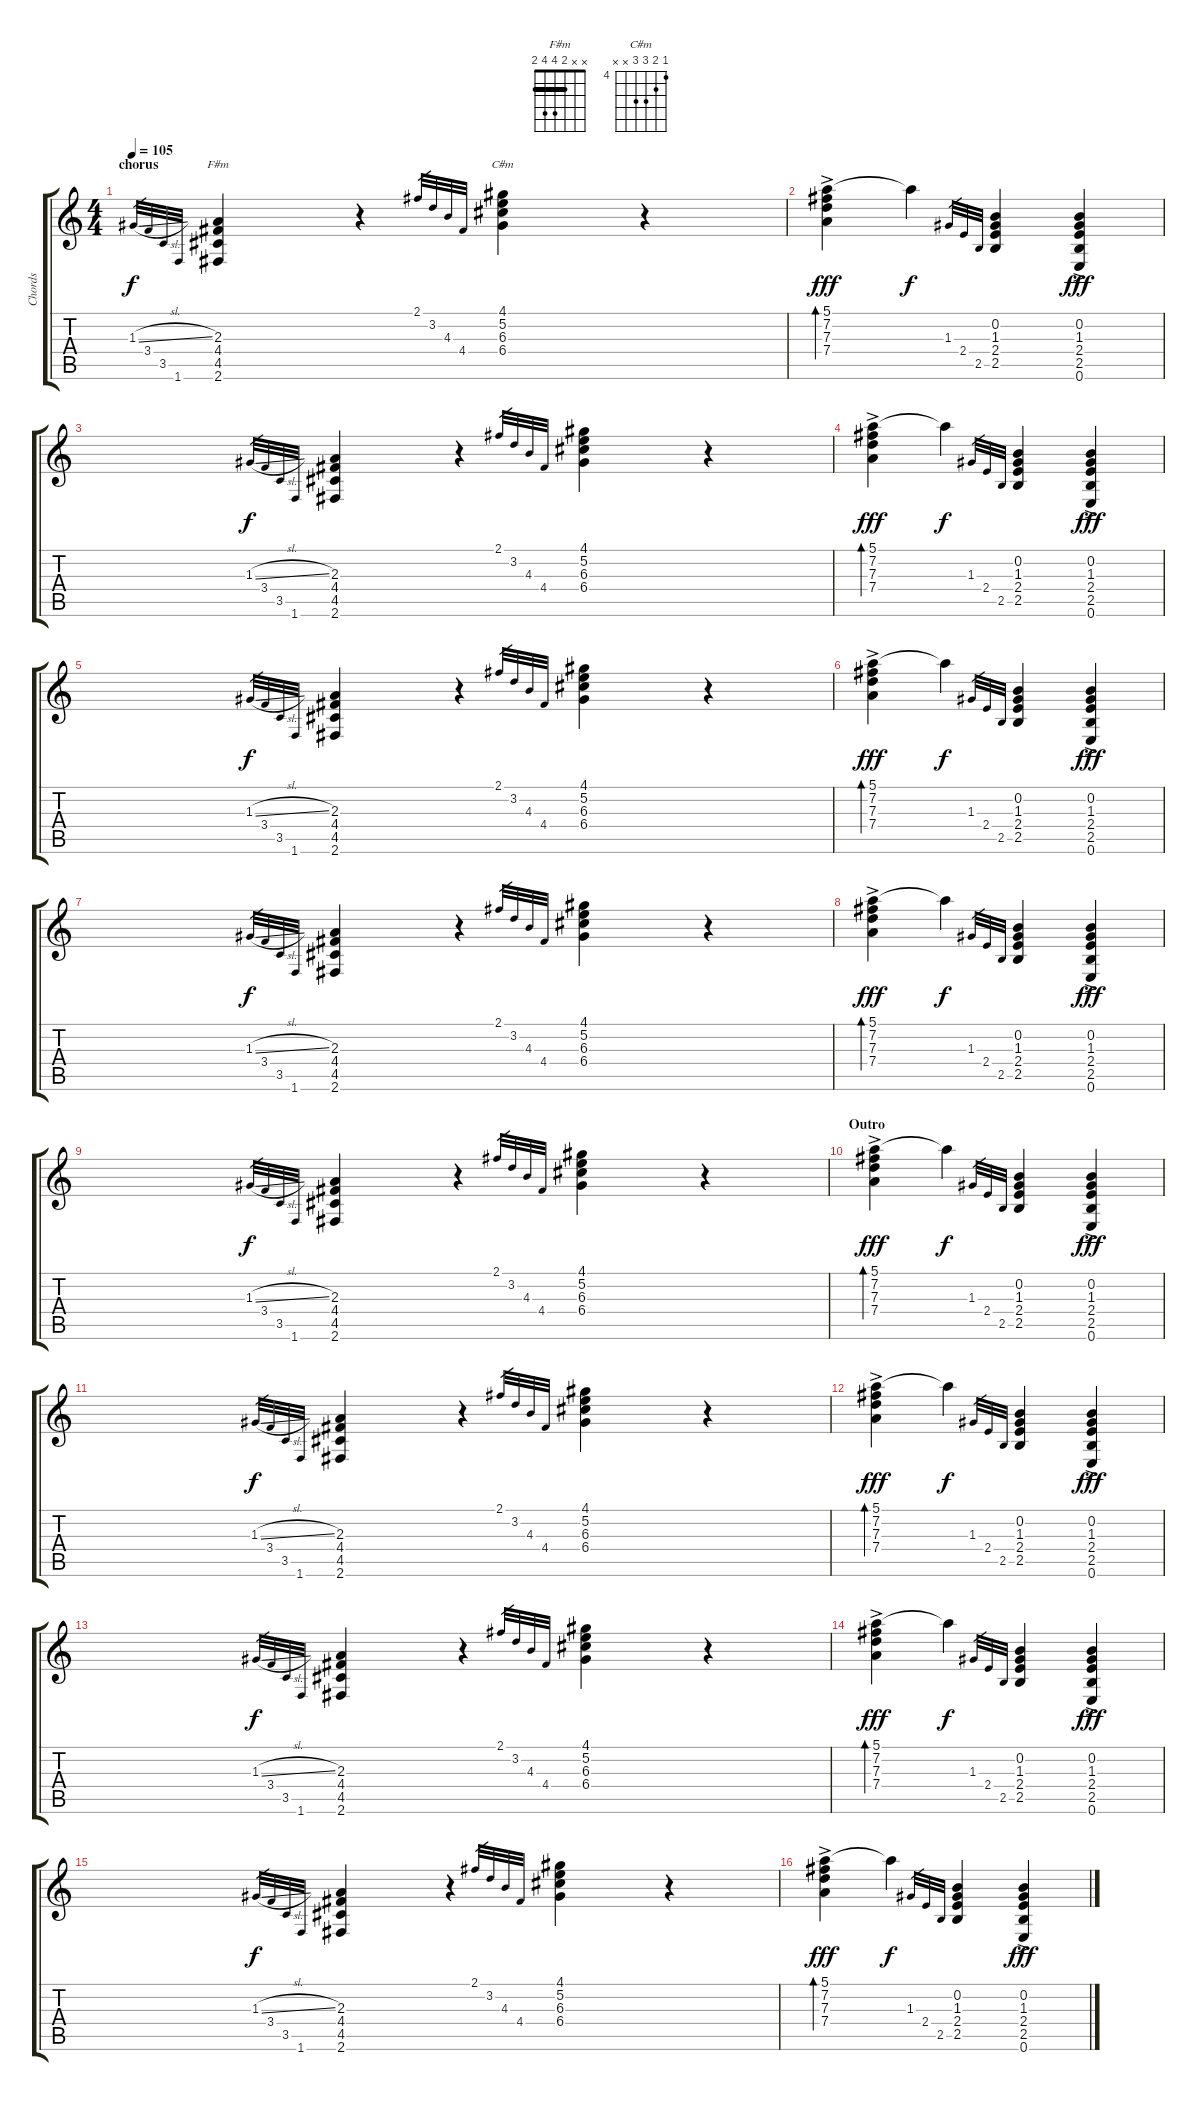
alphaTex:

\track ("Chords" "Chords") {instrument acousticguitarnylon}
\staff {score tabs}
\tuning (E4 B3 G3 D3 A2 E2) {hide}
\chord ("F#m" x x 2 4 4 2) {barre 2}
\chord ("C#m" 4 5 6 6 x x) {firstfret 4}
\ts (4 4)
\section ("" "chorus")
\tempo 105
\clef g2
\ks c
1.3{sl}.32{gr dy f} 3.4.32{gr} 3.5.32{gr} 1.6.32{gr} (2.3 4.4 4.5 2.6).4{ch "F#m"} r.4 2.1.32{gr} 3.2.32{gr} 4.3.32{gr} 4.4.32{gr} (4.1 5.2 6.3 6.4).4{ch "C#m"} r.4 |
(5.1 7.2{ac} 7.3{ac} 7.4).4{bd 30 dy fff} 5.1{t}.4{dy f} 1.3.32{gr} 2.4.32{gr} 2.5.32{gr} (0.2 1.3 2.4 2.5).4 (0.2 1.3 2.4{ac} 2.5{ac} 0.6).4{dy fff} |
1.3{sl}.32{gr dy f} 3.4.32{gr} 3.5.32{gr} 1.6.32{gr} (2.3 4.4 4.5 2.6).4 r.4 2.1.32{gr} 3.2.32{gr} 4.3.32{gr} 4.4.32{gr} (4.1 5.2 6.3 6.4).4 r.4 |
(5.1 7.2{ac} 7.3{ac} 7.4).4{bd 30 dy fff} 5.1{t}.4{dy f} 1.3.32{gr} 2.4.32{gr} 2.5.32{gr} (0.2 1.3 2.4 2.5).4 (0.2 1.3 2.4{ac} 2.5{ac} 0.6).4{dy fff} |
1.3{sl}.32{gr dy f} 3.4.32{gr} 3.5.32{gr} 1.6.32{gr} (2.3 4.4 4.5 2.6).4 r.4 2.1.32{gr} 3.2.32{gr} 4.3.32{gr} 4.4.32{gr} (4.1 5.2 6.3 6.4).4 r.4 |
(5.1 7.2{ac} 7.3{ac} 7.4).4{bd 30 dy fff} 5.1{t}.4{dy f} 1.3.32{gr} 2.4.32{gr} 2.5.32{gr} (0.2 1.3 2.4 2.5).4 (0.2 1.3 2.4{ac} 2.5{ac} 0.6).4{dy fff} |
1.3{sl}.32{gr dy f} 3.4.32{gr} 3.5.32{gr} 1.6.32{gr} (2.3 4.4 4.5 2.6).4 r.4 2.1.32{gr} 3.2.32{gr} 4.3.32{gr} 4.4.32{gr} (4.1 5.2 6.3 6.4).4 r.4 |
(5.1 7.2{ac} 7.3{ac} 7.4).4{bd 30 dy fff} 5.1{t}.4{dy f} 1.3.32{gr} 2.4.32{gr} 2.5.32{gr} (0.2 1.3 2.4 2.5).4 (0.2 1.3 2.4{ac} 2.5{ac} 0.6).4{dy fff} |
1.3{sl}.32{gr dy f} 3.4.32{gr} 3.5.32{gr} 1.6.32{gr} (2.3 4.4 4.5 2.6).4 r.4 2.1.32{gr} 3.2.32{gr} 4.3.32{gr} 4.4.32{gr} (4.1 5.2 6.3 6.4).4 r.4 |
\section ("" "Outro")
(5.1 7.2{ac} 7.3{ac} 7.4).4{bd 30 dy fff} 5.1{t}.4{dy f} 1.3.32{gr} 2.4.32{gr} 2.5.32{gr} (0.2 1.3 2.4 2.5).4 (0.2 1.3 2.4{ac} 2.5{ac} 0.6).4{dy fff} |
1.3{sl}.32{gr dy f} 3.4.32{gr} 3.5.32{gr} 1.6.32{gr} (2.3 4.4 4.5 2.6).4 r.4 2.1.32{gr} 3.2.32{gr} 4.3.32{gr} 4.4.32{gr} (4.1 5.2 6.3 6.4).4 r.4 |
(5.1 7.2{ac} 7.3{ac} 7.4).4{bd 30 dy fff} 5.1{t}.4{dy f} 1.3.32{gr} 2.4.32{gr} 2.5.32{gr} (0.2 1.3 2.4 2.5).4 (0.2 1.3 2.4{ac} 2.5{ac} 0.6).4{dy fff} |
1.3{sl}.32{gr dy f} 3.4.32{gr} 3.5.32{gr} 1.6.32{gr} (2.3 4.4 4.5 2.6).4 r.4 2.1.32{gr} 3.2.32{gr} 4.3.32{gr} 4.4.32{gr} (4.1 5.2 6.3 6.4).4 r.4 |
(5.1 7.2{ac} 7.3{ac} 7.4).4{bd 30 dy fff} 5.1{t}.4{dy f} 1.3.32{gr} 2.4.32{gr} 2.5.32{gr} (0.2 1.3 2.4 2.5).4 (0.2 1.3 2.4{ac} 2.5{ac} 0.6).4{dy fff} |
1.3{sl}.32{gr dy f} 3.4.32{gr} 3.5.32{gr} 1.6.32{gr} (2.3 4.4 4.5 2.6).4 r.4 2.1.32{gr} 3.2.32{gr} 4.3.32{gr} 4.4.32{gr} (4.1 5.2 6.3 6.4).4 r.4 |
(5.1 7.2{ac} 7.3{ac} 7.4).4{bd 30 dy fff} 5.1{t}.4{dy f} 1.3.32{gr} 2.4.32{gr} 2.5.32{gr} (0.2 1.3 2.4 2.5).4 (0.2 1.3 2.4{ac} 2.5{ac} 0.6).4{dy fff}
